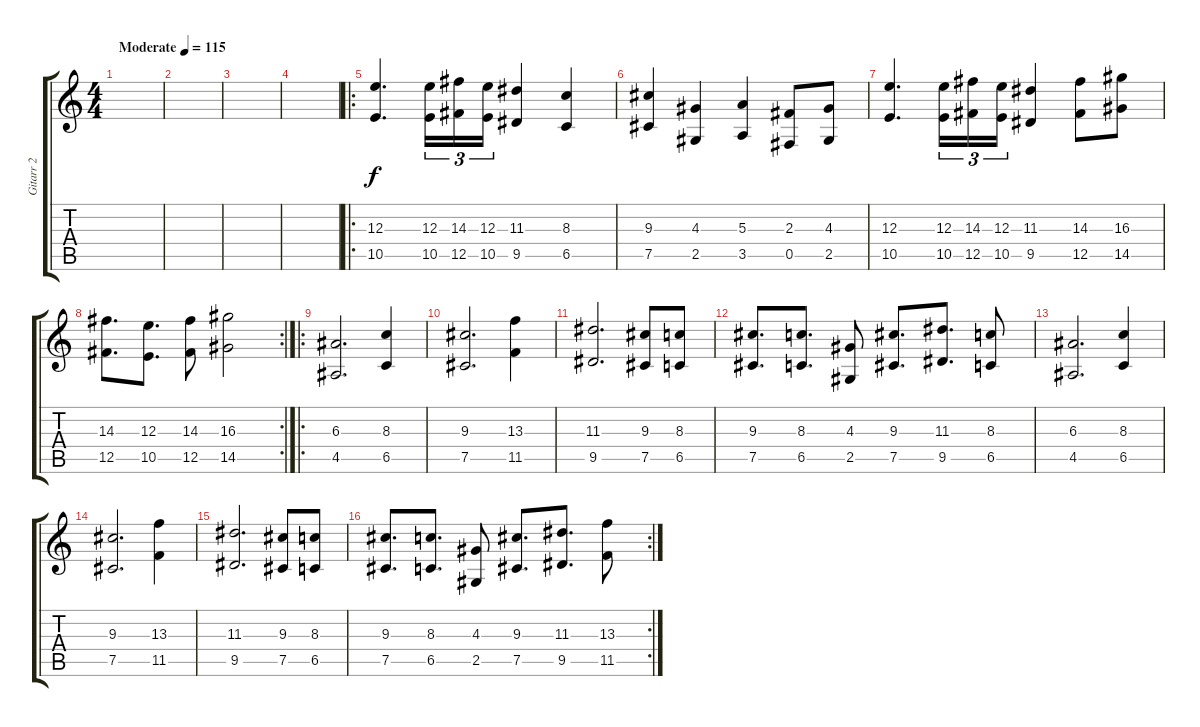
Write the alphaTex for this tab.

\track ("Gitarr 2" "Gitarr 2") {instrument overdrivenguitar}
\staff {score tabs}
\tuning (Db4 Ab3 E3 B2 Gb2 Db2) {hide}
\ts (4 4)
\tempo (115 "Moderate")
\clef g2
\ks c
|
|
|
|
\ro
(12.3 10.5).4{d} (12.3 10.5).16{tu (3 2)} (14.3 12.5).16{tu (3 2)} (12.3 10.5).16{tu (3 2)} (11.3 9.5).4 (8.3 6.5).4 |
(9.3 7.5).4 (4.3 2.5).4 (5.3 3.5).4 (2.3 0.5).8 (4.3 2.5).8 |
(12.3 10.5).4{d} (12.3 10.5).16{tu (3 2)} (14.3 12.5).16{tu (3 2)} (12.3 10.5).16{tu (3 2)} (11.3 9.5).4 (14.3 12.5).8 (16.3 14.5).8 |
\rc 2
(14.3 12.5).8{d} (12.3 10.5).8{d} (14.3 12.5).8 (16.3 14.5).2 |
\ro
(6.3 4.5).2{d} (8.3 6.5).4 |
(9.3 7.5).2{d} (13.3 11.5).4 |
(11.3 9.5).2{d} (9.3 7.5).8 (8.3 6.5).8 |
(9.3 7.5).8{d} (8.3 6.5).8{d} (4.3 2.5).8 (9.3 7.5).8{d} (11.3 9.5).8{d} (8.3 6.5).8 |
(6.3 4.5).2{d} (8.3 6.5).4 |
(9.3 7.5).2{d} (13.3 11.5).4 |
(11.3 9.5).2{d} (9.3 7.5).8 (8.3 6.5).8 |
\rc 2
(9.3 7.5).8{d} (8.3 6.5).8{d} (4.3 2.5).8 (9.3 7.5).8{d} (11.3 9.5).8{d} (13.3 11.5).8
